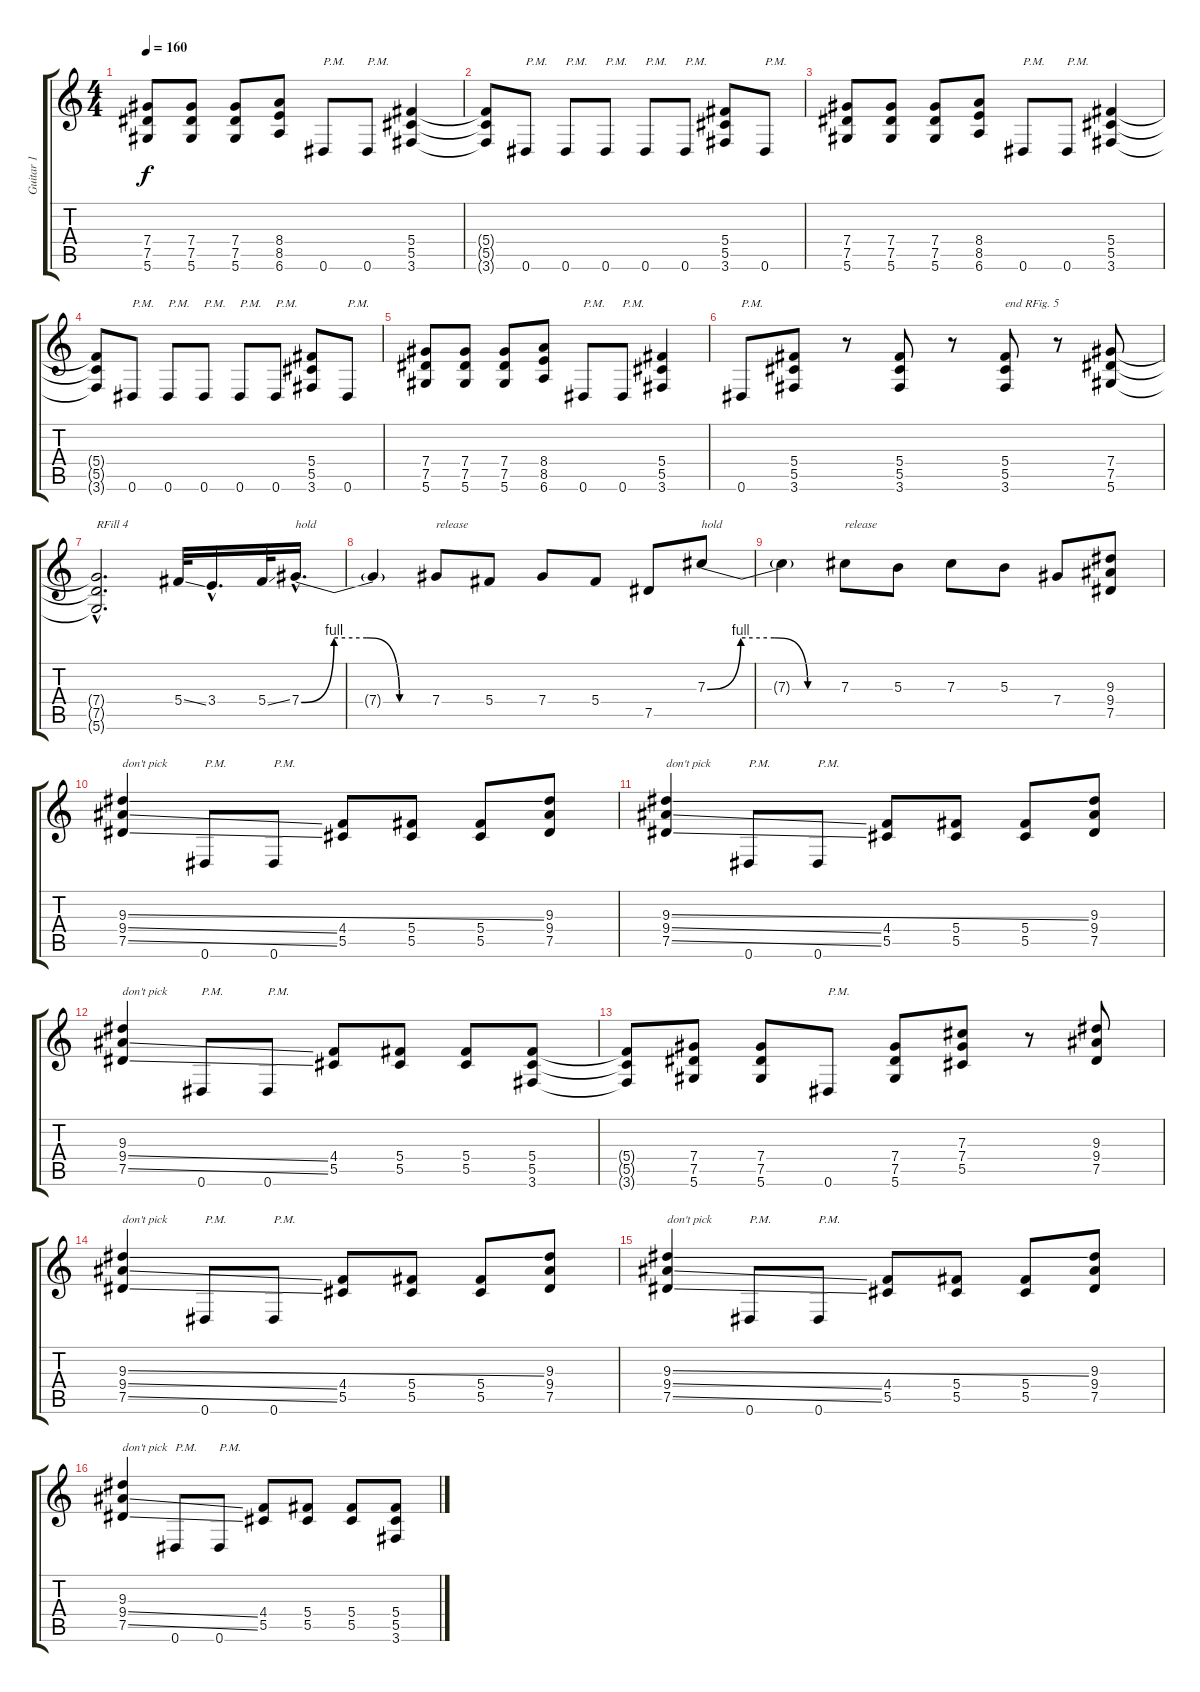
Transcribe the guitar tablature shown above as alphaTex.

\track ("Guitar 1" "Guitar 1") {instrument distortionguitar}
\staff {score tabs}
\tuning (Eb4 Bb3 Gb3 Db3 Ab2 Eb2) {hide}
\ts (4 4)
\tempo 160
\clef g2
\ks c
(7.4 7.5 5.6).8{dy f} (7.4 7.5 5.6).8 (7.4 7.5 5.6).8 (8.4 8.5 6.6).8 0.6.8{txt "P.M."} 0.6.8{txt "P.M."} (5.4 5.5 3.6).4 |
(5.4{t} 5.5{t} 3.6{t}).8 0.6.8{txt "P.M."} 0.6.8{txt "P.M."} 0.6.8{txt "P.M."} 0.6.8{txt "P.M."} 0.6.8{txt "P.M."} (5.4 5.5 3.6).8 0.6.8{txt "P.M."} |
(7.4 7.5 5.6).8 (7.4 7.5 5.6).8 (7.4 7.5 5.6).8 (8.4 8.5 6.6).8 0.6.8{txt "P.M."} 0.6.8{txt "P.M."} (5.4 5.5 3.6).4 |
(5.4{t} 5.5{t} 3.6{t}).8 0.6.8{txt "P.M."} 0.6.8{txt "P.M."} 0.6.8{txt "P.M."} 0.6.8{txt "P.M."} 0.6.8{txt "P.M."} (5.4 5.5 3.6).8 0.6.8{txt "P.M."} |
(7.4 7.5 5.6).8 (7.4 7.5 5.6).8 (7.4 7.5 5.6).8 (8.4 8.5 6.6).8 0.6.8{txt "P.M."} 0.6.8{txt "P.M."} (5.4 5.5 3.6).4 |
0.6.8{txt "P.M."} (5.4 5.5 3.6).8 r.8 (5.4 5.5 3.6).8 r.8 (5.4 5.5 3.6).8{txt "end RFig. 5"} r.8 (7.4 7.5 5.6).8 |
(7.4{hac t} 7.5{hac t} 5.6{hac t}).2{d txt "RFill 4"} 5.4{ss}.32 3.4{hac}.16{d} 5.4{ss}.32 7.4{be (custom 0 0 15 4 30 4 45 0 60 0) hac}.16{d txt "hold"} |
7.4{t}.4 7.4.8{txt "release"} 5.4.8 7.4.8 5.4.8 7.5.8 7.3{be (custom 0 0 15 4 30 4 45 0 60 0)}.8{txt "hold"} |
7.3{t}.4 7.3.8{txt "release"} 5.3.8 7.3.8 5.3.8 7.4.8 (9.3 9.4 7.5).8 |
(9.3{ss} 9.4{ss} 7.5{ss}).4{txt "don't pick"} 0.6.8{txt "P.M."} 0.6.8{txt "P.M."} (4.4 5.5).8 (5.4 5.5).8 (5.4 5.5).8 (9.3 9.4 7.5).8 |
(9.3{ss} 9.4{ss} 7.5{ss}).4{txt "don't pick"} 0.6.8{txt "P.M."} 0.6.8{txt "P.M."} (4.4 5.5).8 (5.4 5.5).8 (5.4 5.5).8 (9.3 9.4 7.5).8 |
(9.3 9.4{ss} 7.5{ss}).4{txt "don't pick"} 0.6.8{txt "P.M."} 0.6.8{txt "P.M."} (4.4 5.5).8 (5.4 5.5).8 (5.4 5.5).8 (5.4 5.5 3.6).8 |
(5.4{t} 5.5{t} 3.6{t}).8 (7.4 7.5 5.6).8 (7.4 7.5 5.6).8 0.6.8{txt "P.M."} (7.4 7.5 5.6).8 (7.3 7.4 5.5).8 r.8 (9.3 9.4 7.5).8 |
(9.3{ss} 9.4{ss} 7.5{ss}).4{txt "don't pick"} 0.6.8{txt "P.M."} 0.6.8{txt "P.M."} (4.4 5.5).8 (5.4 5.5).8 (5.4 5.5).8 (9.3 9.4 7.5).8 |
(9.3{ss} 9.4{ss} 7.5{ss}).4{txt "don't pick"} 0.6.8{txt "P.M."} 0.6.8{txt "P.M."} (4.4 5.5).8 (5.4 5.5).8 (5.4 5.5).8 (9.3 9.4 7.5).8 |
(9.3 9.4{ss} 7.5{ss}).4{txt "don't pick"} 0.6.8{txt "P.M."} 0.6.8{txt "P.M."} (4.4 5.5).8 (5.4 5.5).8 (5.4 5.5).8 (5.4 5.5 3.6).8
